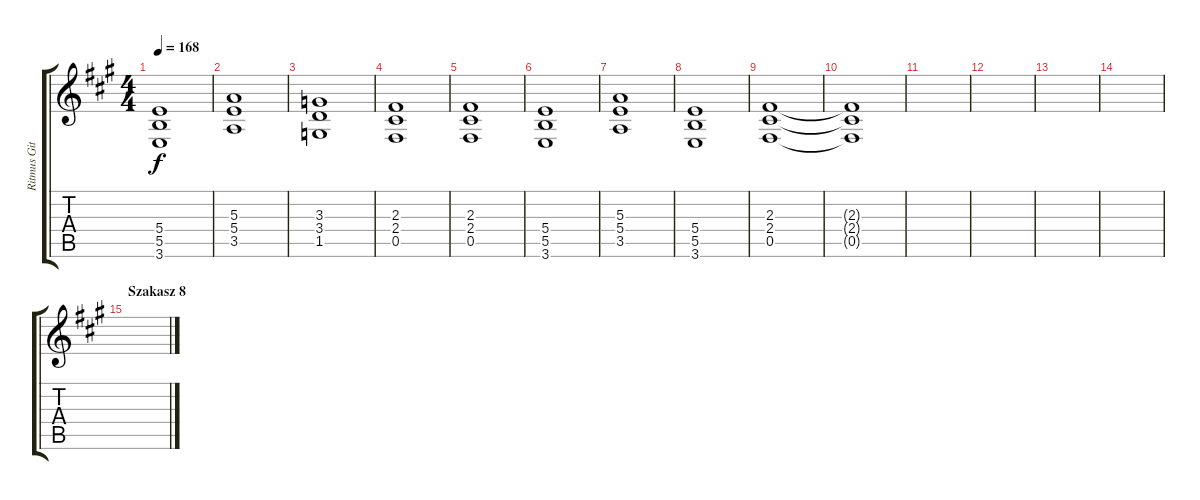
\track ("Ritmus Gitár 1" "Ritmus Git") {instrument distortionguitar}
\staff {score tabs}
\tuning (Db4 Ab3 E3 B2 Gb2 Db2) {hide}
\ts (4 4)
\tempo 168
\clef g2
\ks f#minor
(5.4 5.5 3.6).1{dy f} |
(5.3 5.4 3.5).1 |
(3.3 3.4 1.5).1 |
(2.3 2.4 0.5).1 |
(2.3 2.4 0.5).1 |
(5.4 5.5 3.6).1 |
(5.3 5.4 3.5).1 |
(5.4 5.5 3.6).1 |
(2.3 2.4 0.5).1 |
(2.3{t} 2.4{t} 0.5{t}).1 |
|
|
|
|
\section ("" "Szakasz 8")
